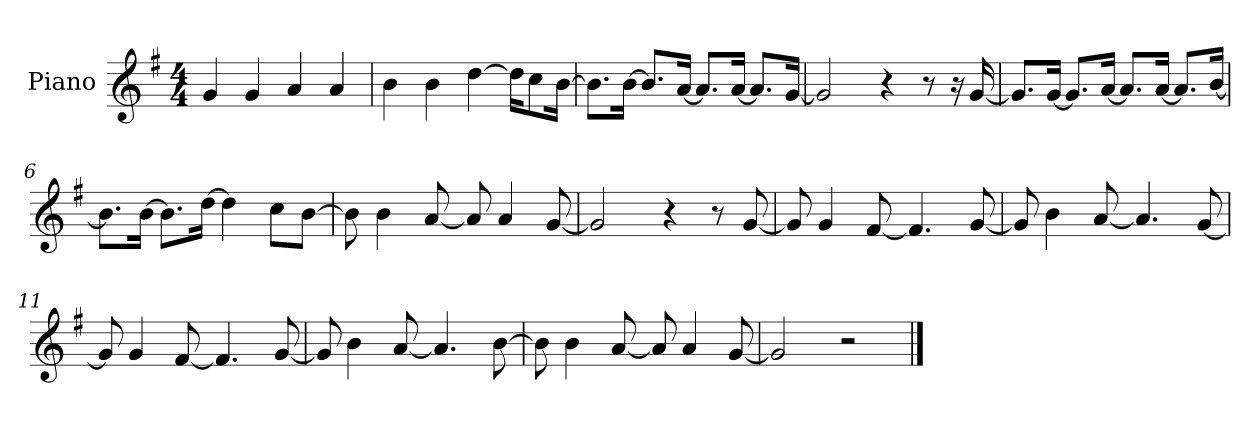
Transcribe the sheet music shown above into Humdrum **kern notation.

**kern
*part1
*staff1
*I"Piano
*I'P-no
*clefG2
*k[f#]
*M4/4
*MM90
=1
4g/
4g/
4a/
4a/
=2
4b\
4b\
[4dd\
16dd\KL]
8cc\
[16b\Jk
=3
8.b\L]
[16b\Jk
8.b/L]
[16a/Jk
8.a/L]
[16a/Jk
8.a/L]
[16g/Jk
=4
2g/]
4r
8r
16r
[16g/
=5
8.g/L]
[16g/Jk
8.g/L]
[16a/Jk
8.a/L]
[16a/Jk
8.a/L]
[16b/Jk
!!LO:LB:g=z
=6
8.b\L]
[16b\Jk
8.b\L]
[16dd\Jk
4dd\]
8cc\L
[8b\J
=7
8b\]
4b\
[8a/
8a/]
4a/
[8g/
=8
2g/]
4r
8r
[8g/
=9
8g/]
4g/
[8f#/
4.f#/]
[8g/
=10
8g/]
4b\
[8a/
4.a/]
[8g/
!!LO:LB:g=z
=11
8g/]
4g/
[8f#/
4.f#/]
[8g/
=12
8g/]
4b\
[8a/
4.a/]
[8b\
=13
8b\]
4b\
[8a/
8a/]
4a/
[8g/
=14
2g/]
2r
==
*-
